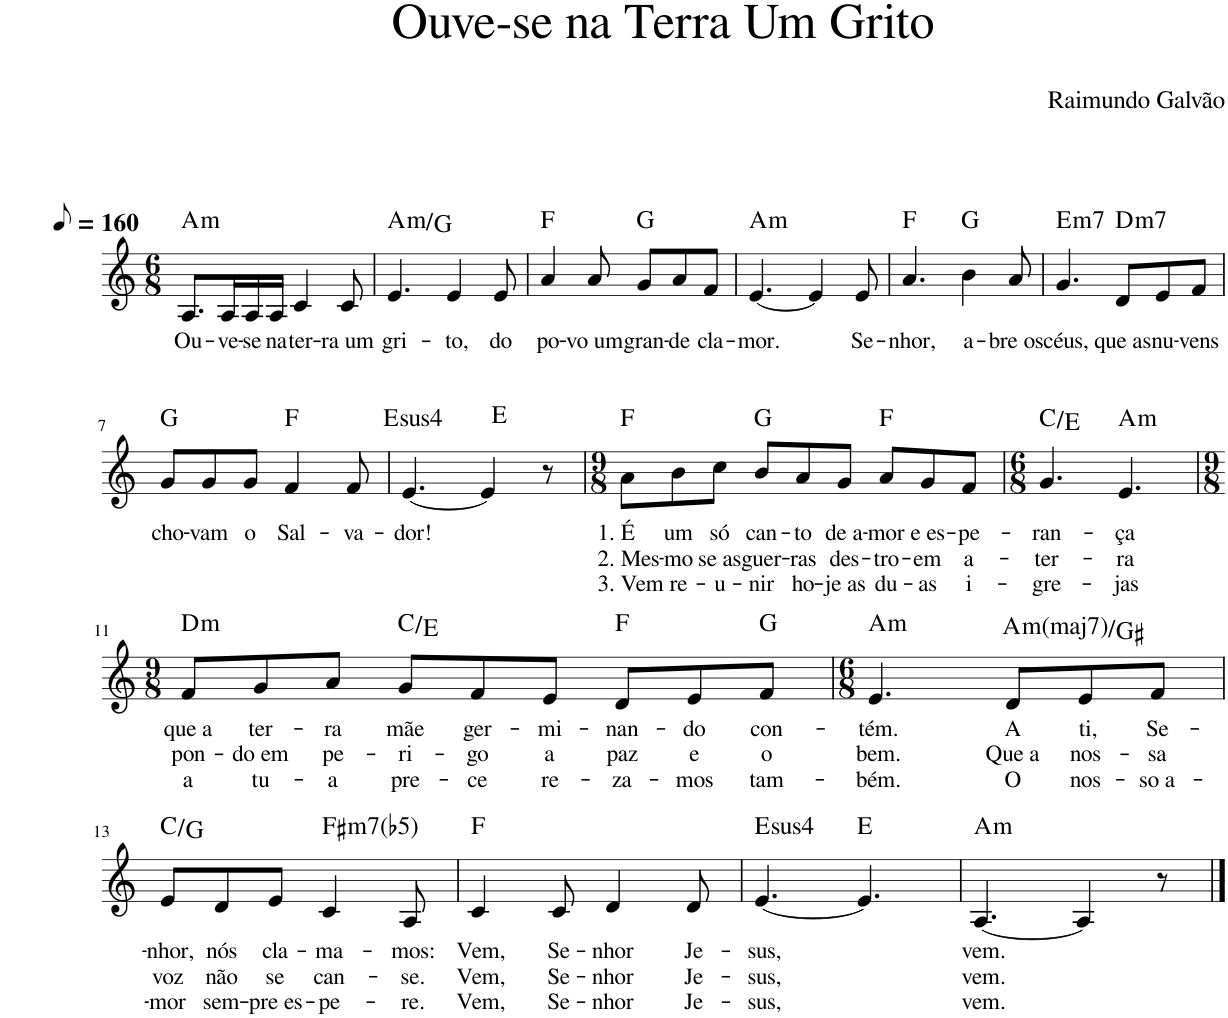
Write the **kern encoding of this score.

**kern	**text	**text	**text	**harte
*part1	*part1	*part1	*part1	*part1
*staff1	*staff1	*staff1	*staff1	*
*I"Voz	*	*	*	*
*I'Vo.	*	*	*	*
*clefG2	*	*	*	*
*k[]	*	*	*	*
*M6/8	*	*	*	*
*MM80	*	*	*	*
=1	=1	=1	=1	=1
!	!LO:LY:b	!	!	!LO:H:kt=m
8.A/L	Ou-	.	.	A:min
!	!LO:LY:b	!	!	!
16A/L	-ve-	.	.	.
!	!LO:LY:b	!	!	!
16A/	-se	.	.	.
!	!LO:LY:b	!	!	!
16A/JJ	na	.	.	.
!	!LO:LY:b	!	!	!
4c/	ter-	.	.	.
!	!LO:LY:b	!	!	!
8c/	-ra um	.	.	.
=2	=2	=2	=2	=2
!	!LO:LY:b	!	!	!LO:H:kt=m
4.e/	gri-	.	.	A:min/b7
!	!LO:LY:b	!	!	!
4e/	-to,	.	.	.
!	!LO:LY:b	!	!	!
8e/	do	.	.	.
=3	=3	=3	=3	=3
!	!LO:LY:b	!	!	!
4a/	po-	.	.	F:maj
!	!LO:LY:b	!	!	!
8a/	-vo um	.	.	.
!	!LO:LY:b	!	!	!
8g/L	gran-	.	.	G:maj
!	!LO:LY:b	!	!	!
8a/	-de	.	.	.
!	!LO:LY:b	!	!	!
8f/J	cla-	.	.	.
=4	=4	=4	=4	=4
!	!LO:LY:b	!	!	!LO:H:kt=m
[4.e/	-mor.	.	.	A:min
4e/]	.	.	.	.
!	!LO:LY:b	!	!	!
8e/	Se-	.	.	.
=5	=5	=5	=5	=5
!	!LO:LY:b	!	!	!
4.a/	-nhor,	.	.	F:maj
!	!LO:LY:b	!	!	!
4b\	a-	.	.	G:maj
!	!LO:LY:b	!	!	!
8a/	-bre os	.	.	.
=6	=6	=6	=6	=6
!	!LO:LY:b	!	!	!LO:H:kt=m7
4.g/	céus,	.	.	E:min7
!	!LO:LY:b	!	!	!LO:H:kt=m7
8d/L	que as	.	.	D:min7
!	!LO:LY:b	!	!	!
8e/	nu-	.	.	.
!	!LO:LY:b	!	!	!
8f/J	-vens	.	.	.
!!LO:LB:g=z
=7	=7	=7	=7	=7
!	!LO:LY:b	!	!	!
8g/L	cho-	.	.	G:maj
!	!LO:LY:b	!	!	!
8g/	-vam	.	.	.
!	!LO:LY:b	!	!	!
8g/J	o	.	.	.
!	!LO:LY:b	!	!	!
4f/	Sal-	.	.	F:maj
!	!LO:LY:b	!	!	!
8f/	-va-	.	.	.
=8	=8	=8	=8	=8
!	!LO:LY:b	!	!	!LO:H:kt=4
[4.e/	-dor!	.	.	E:sus4
4e/]	.	.	.	E:maj
8r	.	.	.	.
=9	=9	=9	=9	=9
*M9/8	*	*	*	*
!	!LO:LY:b	!LO:LY:b	!LO:LY:b	!
8a\L	1. É	2. Mes-	3. Vem	F:maj
!	!LO:LY:b	!LO:LY:b	!LO:LY:b	!
8b\	um	-mo	re-	.
!	!LO:LY:b	!LO:LY:b	!LO:LY:b	!
8cc\J	só	se as	-u-	.
!	!LO:LY:b	!LO:LY:b	!LO:LY:b	!
8b/L	can-	guer-	-nir	G:maj
!	!LO:LY:b	!LO:LY:b	!LO:LY:b	!
8a/	-to	-ras	ho-	.
!	!LO:LY:b	!LO:LY:b	!LO:LY:b	!
8g/J	de a-	des-	-je as	.
!	!LO:LY:b	!LO:LY:b	!LO:LY:b	!
8a/L	-mor	-tro-	du-	F:maj
!	!LO:LY:b	!LO:LY:b	!LO:LY:b	!
8g/	e es-	-em	-as	.
!	!LO:LY:b	!LO:LY:b	!LO:LY:b	!
8f/J	-pe-	a-	i-	.
=10	=10	=10	=10	=10
*M6/8	*	*	*	*
!	!LO:LY:b	!LO:LY:b	!LO:LY:b	!
4.g/	-ran-	ter-	-gre-	C:maj/3
!	!LO:LY:b	!LO:LY:b	!LO:LY:b	!LO:H:kt=m
4.e/	-ça	-ra	-jas	A:min
!!LO:LB:g=z
=11	=11	=11	=11	=11
*M9/8	*	*	*	*
!	!LO:LY:b	!LO:LY:b	!LO:LY:b	!LO:H:kt=m
8f/L	que a	pon-	a	D:min
!	!LO:LY:b	!LO:LY:b	!LO:LY:b	!
8g/	ter-	-do em	tu-	.
!	!LO:LY:b	!LO:LY:b	!LO:LY:b	!
8a/J	-ra	pe-	-a	.
!	!LO:LY:b	!LO:LY:b	!LO:LY:b	!
8g/L	mãe	-ri-	pre-	C:maj/3
!	!LO:LY:b	!LO:LY:b	!LO:LY:b	!
8f/	ger-	-go	-ce	.
!	!LO:LY:b	!LO:LY:b	!LO:LY:b	!
8e/J	-mi-	a	re-	.
!	!LO:LY:b	!LO:LY:b	!LO:LY:b	!
8d/L	-nan-	paz	-za-	F:maj
!	!LO:LY:b	!LO:LY:b	!LO:LY:b	!
8e/	-do	e	-mos	.
!	!LO:LY:b	!LO:LY:b	!LO:LY:b	!
8f/J	con-	o	tam-	G:maj
=12	=12	=12	=12	=12
*M6/8	*	*	*	*
!	!LO:LY:b	!LO:LY:b	!LO:LY:b	!LO:H:kt=m
4.e/	-tém.	bem.	-bém.	A:min
!	!LO:LY:b	!LO:LY:b	!LO:LY:b	!LO:H:kt=mmaj7
8d/L	A	Que a	O	A:minmaj7/7
!	!LO:LY:b	!LO:LY:b	!LO:LY:b	!
8e/	ti,	nos-	nos-	.
!	!LO:LY:b	!LO:LY:b	!LO:LY:b	!
8f/J	Se-	-sa	-so a-	.
!!LO:LB:g=z
=13	=13	=13	=13	=13
!	!LO:LY:b	!LO:LY:b	!LO:LY:b	!
8e/L	-nhor,	voz	-mor	C:maj/5
!	!LO:LY:b	!LO:LY:b	!LO:LY:b	!
8d/	nós	não	sem-	.
!	!LO:LY:b	!LO:LY:b	!LO:LY:b	!
8e/J	cla-	se	-pre es-	.
!	!LO:LY:b	!LO:LY:b	!LO:LY:b	!LO:H:kt=m7(b5)
4c/	-ma-	can-	-pe-	F#:hdim7
!	!LO:LY:b	!LO:LY:b	!LO:LY:b	!
8A/	-mos:	-se.	-re.	.
=14	=14	=14	=14	=14
!	!LO:LY:b	!LO:LY:b	!LO:LY:b	!
4c/	Vem,	Vem,	Vem,	F:maj
!	!LO:LY:b	!LO:LY:b	!LO:LY:b	!
8c/	Se-	Se-	Se-	.
!	!LO:LY:b	!LO:LY:b	!LO:LY:b	!
4d/	-nhor	-nhor	-nhor	.
!	!LO:LY:b	!LO:LY:b	!LO:LY:b	!
8d/	Je-	Je-	Je-	.
=15	=15	=15	=15	=15
!	!LO:LY:b	!LO:LY:b	!LO:LY:b	!LO:H:kt=4
[4.e/	-sus,	-sus,	-sus,	E:sus4
4.e/]	.	.	.	E:maj
=16	=16	=16	=16	=16
!	!LO:LY:b	!LO:LY:b	!LO:LY:b	!LO:H:kt=m
[4.A/	vem.	vem.	vem.	A:min
4A/]	.	.	.	.
8r	.	.	.	.
==	==	==	==	==
*-	*-	*-	*-	*-
